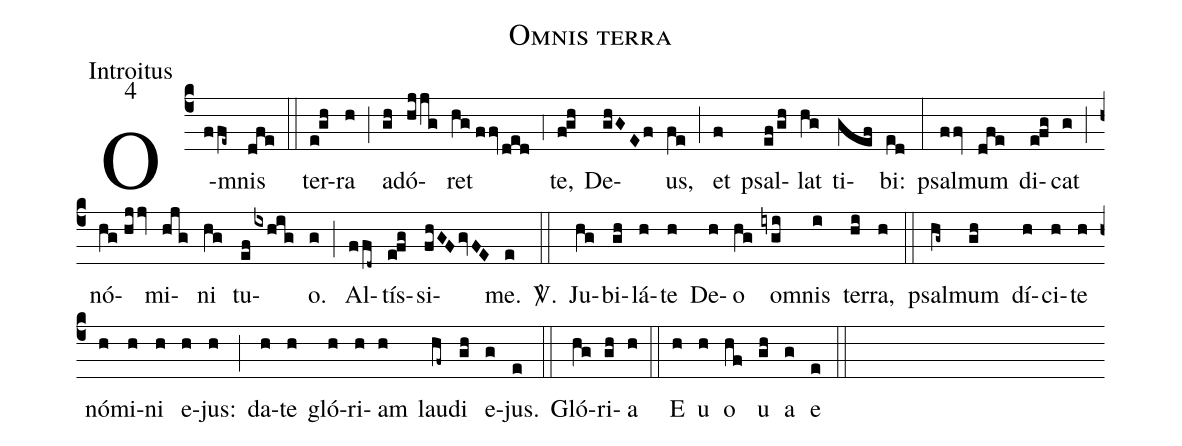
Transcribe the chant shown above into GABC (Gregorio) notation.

name:Omnis terra;
office-part:Introitus;
mode:4;
%%
(c4) O(ffe~)mnis(dfe) (::) ter(e!gh)ra(h) (;) a(gh)dó(hjjg)ret(hg//ffv/ded) (;4) te,(f!gh) De(ghGEf)us,(fe) (;) et(f) psal(ef/gh)lat(hg) ti(gef)bi:(ed) (:) psal(ffv)mum(dfe) di(e!fg)cat(g) (;) nó(hg//hjjv)mi(hjg)ni(hg) tu(ef/ixhig)o.(g) (;) Al(ffd~)tís(e!fg)si(fhGF/gvFE)me.(e) <sp>V/</sp>.(::) Ju(hg)bi(gh)lá(h)te(h) De(h)o(hg) o(iygi)mnis(i) ter(hi)ra,(h) (::) psal(hg~)mum(gh) dí(h)ci(h)te(h) nó(h)mi(h)ni(h) e(h)jus:(h) (;) da(h)te(h) gló(h)ri(h)am(h) lau(hf~)di(gh) e(g)jus.(e) (::) Gló(hg)ri(gh)a(h) (::) E(h) u(h) o(hf) u(gh) a(g) e(e) (::)
